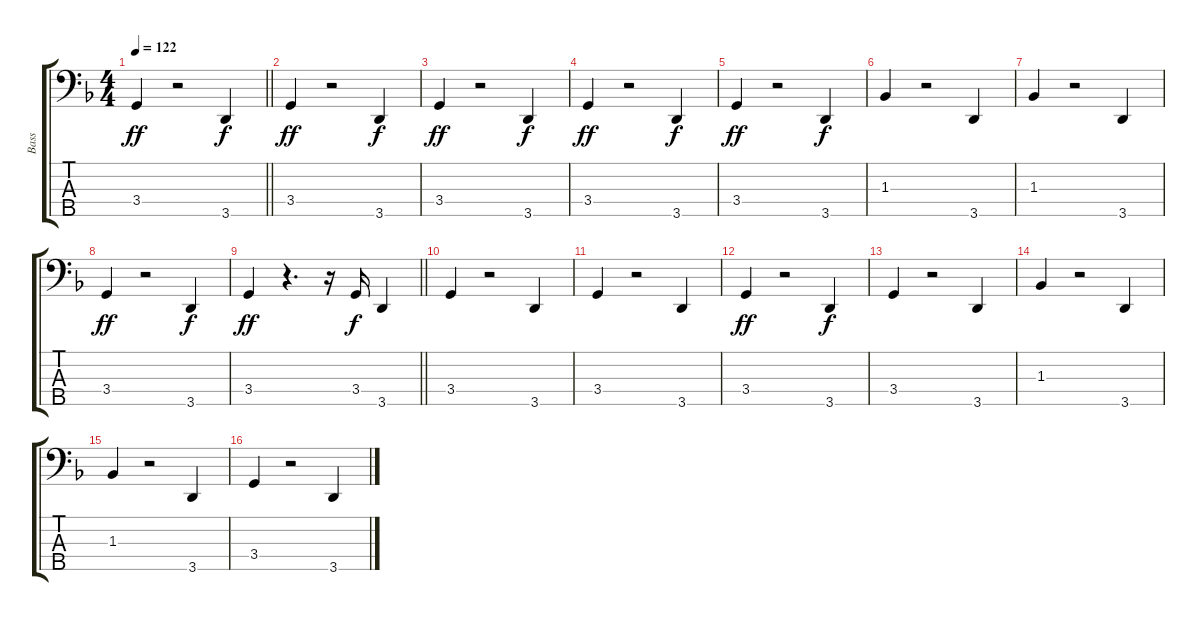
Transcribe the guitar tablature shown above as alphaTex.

\track ("Bass" "Bass") {instrument electricbassfinger}
\staff {score tabs}
\tuning (G2 D2 A1 E1 B0) {hide}
\ts (4 4)
\tempo 122
\clef f4
\barLineRight lightlight
\ks f
3.4.4{dy ff} r.2 3.5.4{dy f} |
3.4.4{dy ff} r.2 3.5.4{dy f} |
3.4.4{dy ff} r.2 3.5.4{dy f} |
3.4.4{dy ff} r.2 3.5.4{dy f} |
3.4.4{dy ff} r.2 3.5.4{dy f} |
1.3.4 r.2 3.5.4 |
1.3.4 r.2 3.5.4 |
3.4.4{dy ff} r.2 3.5.4{dy f} |
\barLineRight lightlight
3.4.4{dy ff} r.4{d} r.16 3.4.16{dy f} 3.5.4 |
3.4.4 r.2 3.5.4 |
3.4.4 r.2 3.5.4 |
3.4.4{dy ff} r.2 3.5.4{dy f} |
3.4.4 r.2 3.5.4 |
1.3.4 r.2 3.5.4 |
1.3.4 r.2 3.5.4 |
3.4.4 r.2 3.5.4
